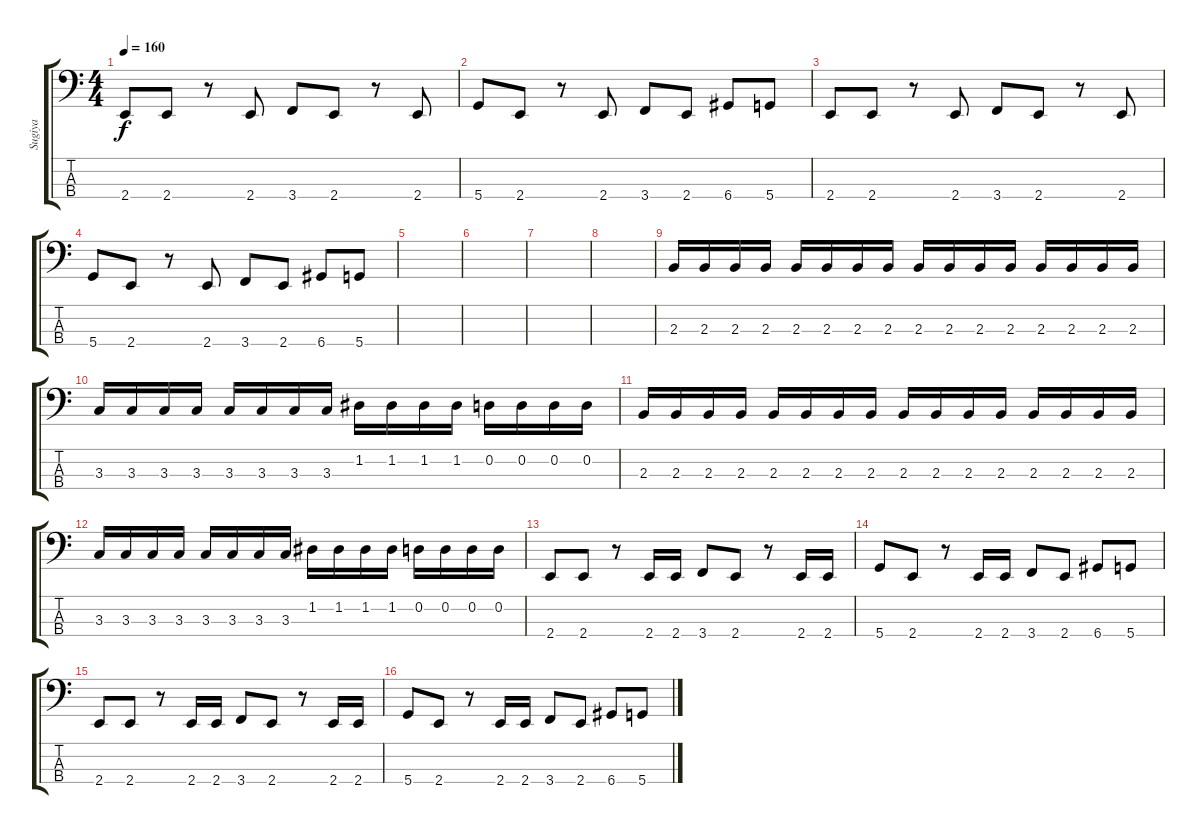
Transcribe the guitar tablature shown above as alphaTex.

\track ("Sugiya" "Sugiya") {instrument electricbasspick}
\staff {score tabs}
\tuning (G2 D2 A1 D1) {hide}
\ts (4 4)
\tempo 160
\clef f4
\ks c
2.4.8{dy f} 2.4.8 r.8 2.4.8 3.4.8 2.4.8 r.8 2.4.8 |
5.4.8 2.4.8 r.8 2.4.8 3.4.8 2.4.8 6.4.8 5.4.8 |
2.4.8 2.4.8 r.8 2.4.8 3.4.8 2.4.8 r.8 2.4.8 |
5.4.8 2.4.8 r.8 2.4.8 3.4.8 2.4.8 6.4.8 5.4.8 |
|
|
|
|
2.3.16 2.3.16 2.3.16 2.3.16 2.3.16 2.3.16 2.3.16 2.3.16 2.3.16 2.3.16 2.3.16 2.3.16 2.3.16 2.3.16 2.3.16 2.3.16 |
3.3.16 3.3.16 3.3.16 3.3.16 3.3.16 3.3.16 3.3.16 3.3.16 1.2.16 1.2.16 1.2.16 1.2.16 0.2.16 0.2.16 0.2.16 0.2.16 |
2.3.16 2.3.16 2.3.16 2.3.16 2.3.16 2.3.16 2.3.16 2.3.16 2.3.16 2.3.16 2.3.16 2.3.16 2.3.16 2.3.16 2.3.16 2.3.16 |
3.3.16 3.3.16 3.3.16 3.3.16 3.3.16 3.3.16 3.3.16 3.3.16 1.2.16 1.2.16 1.2.16 1.2.16 0.2.16 0.2.16 0.2.16 0.2.16 |
2.4.8 2.4.8 r.8 2.4.16 2.4.16 3.4.8 2.4.8 r.8 2.4.16 2.4.16 |
5.4.8 2.4.8 r.8 2.4.16 2.4.16 3.4.8 2.4.8 6.4.8 5.4.8 |
2.4.8 2.4.8 r.8 2.4.16 2.4.16 3.4.8 2.4.8 r.8 2.4.16 2.4.16 |
5.4.8 2.4.8 r.8 2.4.16 2.4.16 3.4.8 2.4.8 6.4.8 5.4.8
